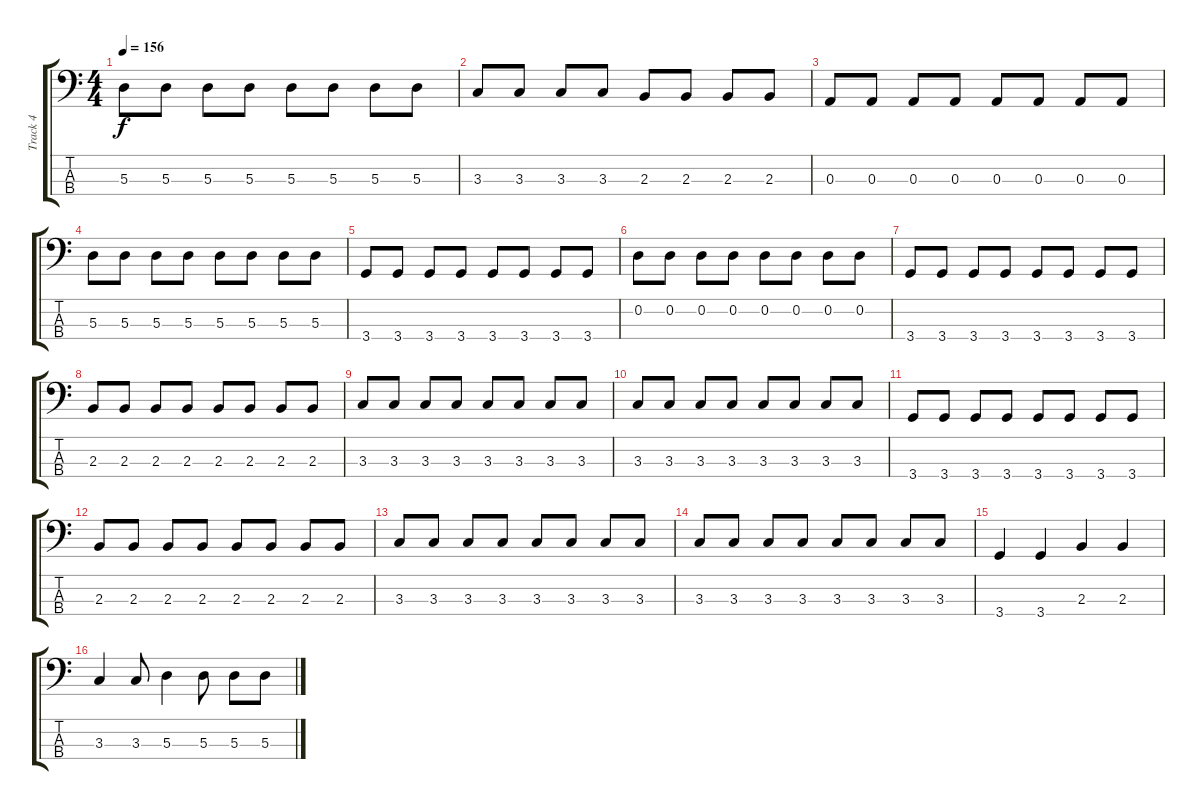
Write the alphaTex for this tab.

\track ("Track 4" "Track 4") {instrument electricbassfinger}
\staff {score tabs}
\tuning (G2 D2 A1 E1) {hide}
\ts (4 4)
\tempo 156
\clef f4
\ks c
5.3.8{dy f} 5.3.8 5.3.8 5.3.8 5.3.8 5.3.8 5.3.8 5.3.8 |
3.3.8 3.3.8 3.3.8 3.3.8 2.3.8 2.3.8 2.3.8 2.3.8 |
0.3.8 0.3.8 0.3.8 0.3.8 0.3.8 0.3.8 0.3.8 0.3.8 |
5.3.8 5.3.8 5.3.8 5.3.8 5.3.8 5.3.8 5.3.8 5.3.8 |
3.4.8 3.4.8 3.4.8 3.4.8 3.4.8 3.4.8 3.4.8 3.4.8 |
0.2.8 0.2.8 0.2.8 0.2.8 0.2.8 0.2.8 0.2.8 0.2.8 |
3.4.8 3.4.8 3.4.8 3.4.8 3.4.8 3.4.8 3.4.8 3.4.8 |
2.3.8 2.3.8 2.3.8 2.3.8 2.3.8 2.3.8 2.3.8 2.3.8 |
3.3.8 3.3.8 3.3.8 3.3.8 3.3.8 3.3.8 3.3.8 3.3.8 |
3.3.8 3.3.8 3.3.8 3.3.8 3.3.8 3.3.8 3.3.8 3.3.8 |
3.4.8 3.4.8 3.4.8 3.4.8 3.4.8 3.4.8 3.4.8 3.4.8 |
2.3.8 2.3.8 2.3.8 2.3.8 2.3.8 2.3.8 2.3.8 2.3.8 |
3.3.8 3.3.8 3.3.8 3.3.8 3.3.8 3.3.8 3.3.8 3.3.8 |
3.3.8 3.3.8 3.3.8 3.3.8 3.3.8 3.3.8 3.3.8 3.3.8 |
3.4.4 3.4.4 2.3.4 2.3.4 |
3.3.4 3.3.8 5.3.4 5.3.8 5.3.8 5.3.8
